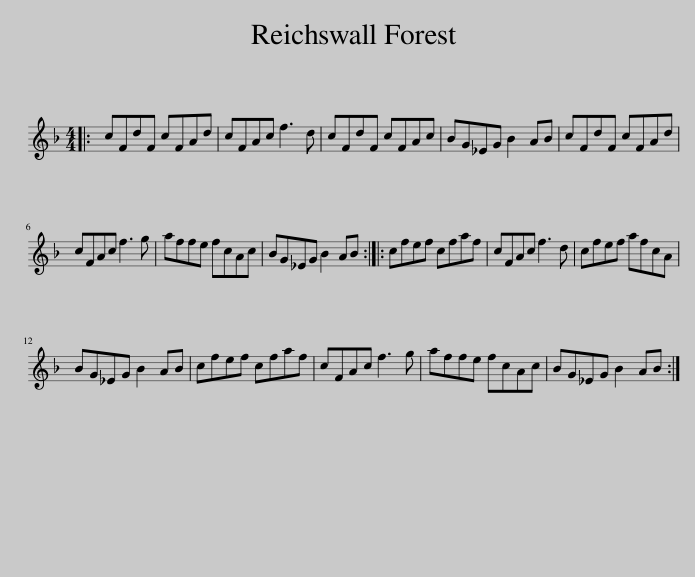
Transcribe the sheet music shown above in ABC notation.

X:1
L:1/8
M:4/4
I:linebreak $
K:F
V:1 treble
V:1
|: cFdF cFAd | cFAc f3 d | cFdF cFAc | BG_EG B2 AB | cFdF cFAd |$ %5
 cFAc f3 g | affe fcAc | BG_EG B2 AB :: cfef cfaf | cFAc f3 d | %10
 cfef afcA |$ BG_EG B2 AB | cfef cfaf | cFAc f3 g | affe fcAc | %15
 BG_EG B2 AB :| %16
